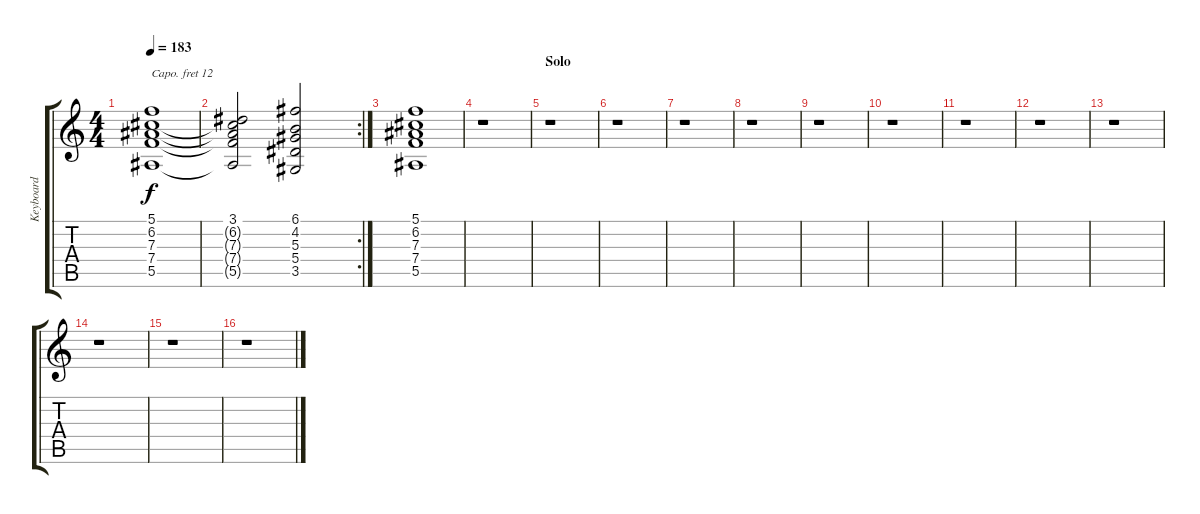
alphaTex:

\track ("Keyboard" "Keyboard") {instrument stringensemble1}
\staff {score tabs}
\capo 12
\tuning (C4 G3 Eb3 Bb2 F2 C2) {hide}
\ts (4 4)
\tempo 183
\clef g2
\ks c
(5.1 6.2 7.3 7.4 5.5).1{dy f} |
\rc 2
(3.1 6.2{t} 7.3{t} 7.4{t} 5.5{t}).2 (6.1 4.2 5.3 5.4 3.5).2 |
(5.1 6.2 7.3 7.4 5.5).1 |
r.1 |
\section ("" "Solo")
r.1 |
r.1 |
r.1 |
r.1 |
r.1 |
r.1 |
r.1 |
r.1 |
r.1 |
r.1 |
r.1 |
r.1
